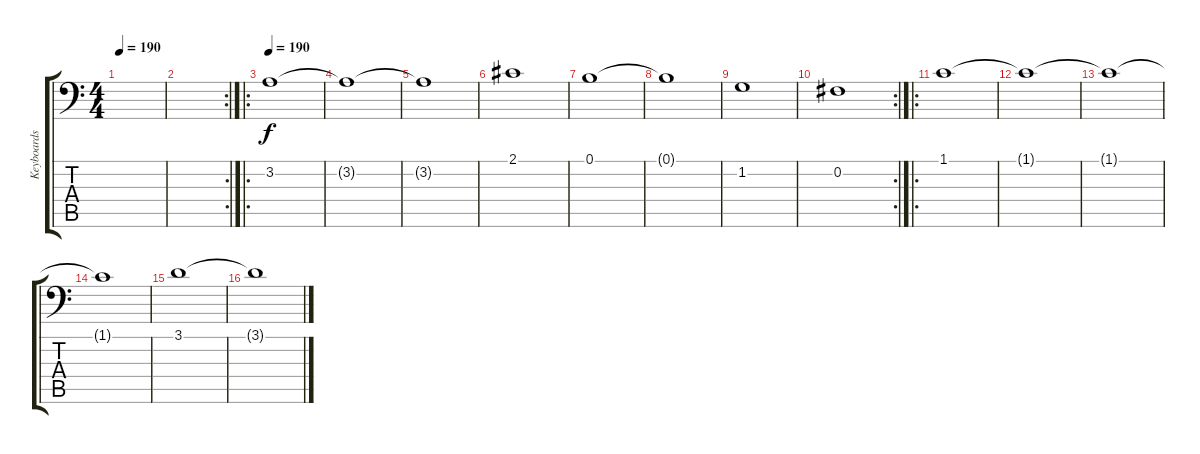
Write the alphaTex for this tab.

\track ("Keyboards" "Keyboards") {instrument synthstrings2}
\staff {score tabs}
\tuning (B3 Gb3 D3 A2 E2 A1) {hide}
\ts (4 4)
\tempo 190
\clef f4
\ks c
|
\rc 2
|
\ro
\tempo 190
3.2.1 |
3.2{t}.1 |
3.2{t}.1 |
2.1.1 |
0.1.1 |
0.1{t}.1 |
1.2.1 |
\rc 2
0.2.1 |
\ro
1.1.1 |
1.1{t}.1 |
1.1{t}.1 |
1.1{t}.1 |
3.1.1 |
3.1{t}.1
